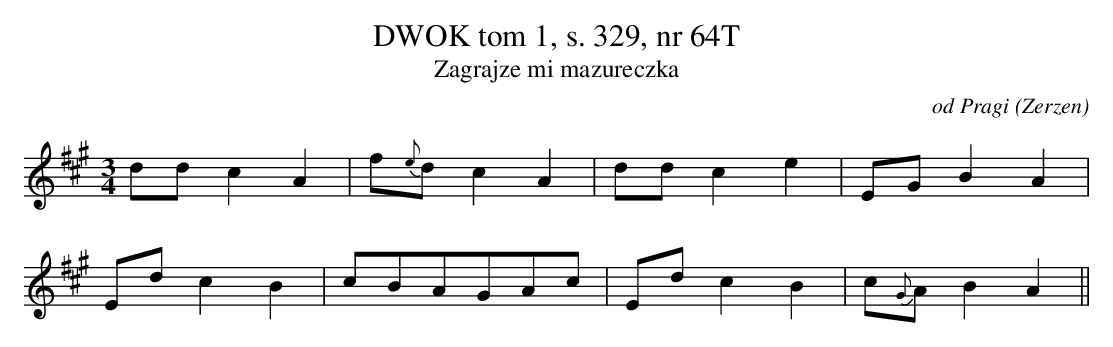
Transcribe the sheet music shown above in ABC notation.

X:1
T: DWOK tom 1, s. 329, nr 64T
T: Zagrajze mi mazureczka
O: od Pragi (Zerzen)
M: 3/4
L: 1/8
K: A
ddc2A2 | f{e}dc2A2 | ddc2e2 | EGB2A2 |
Edc2B2 | cBAGAc | Edc2B2 | c{G}AB2A2||
